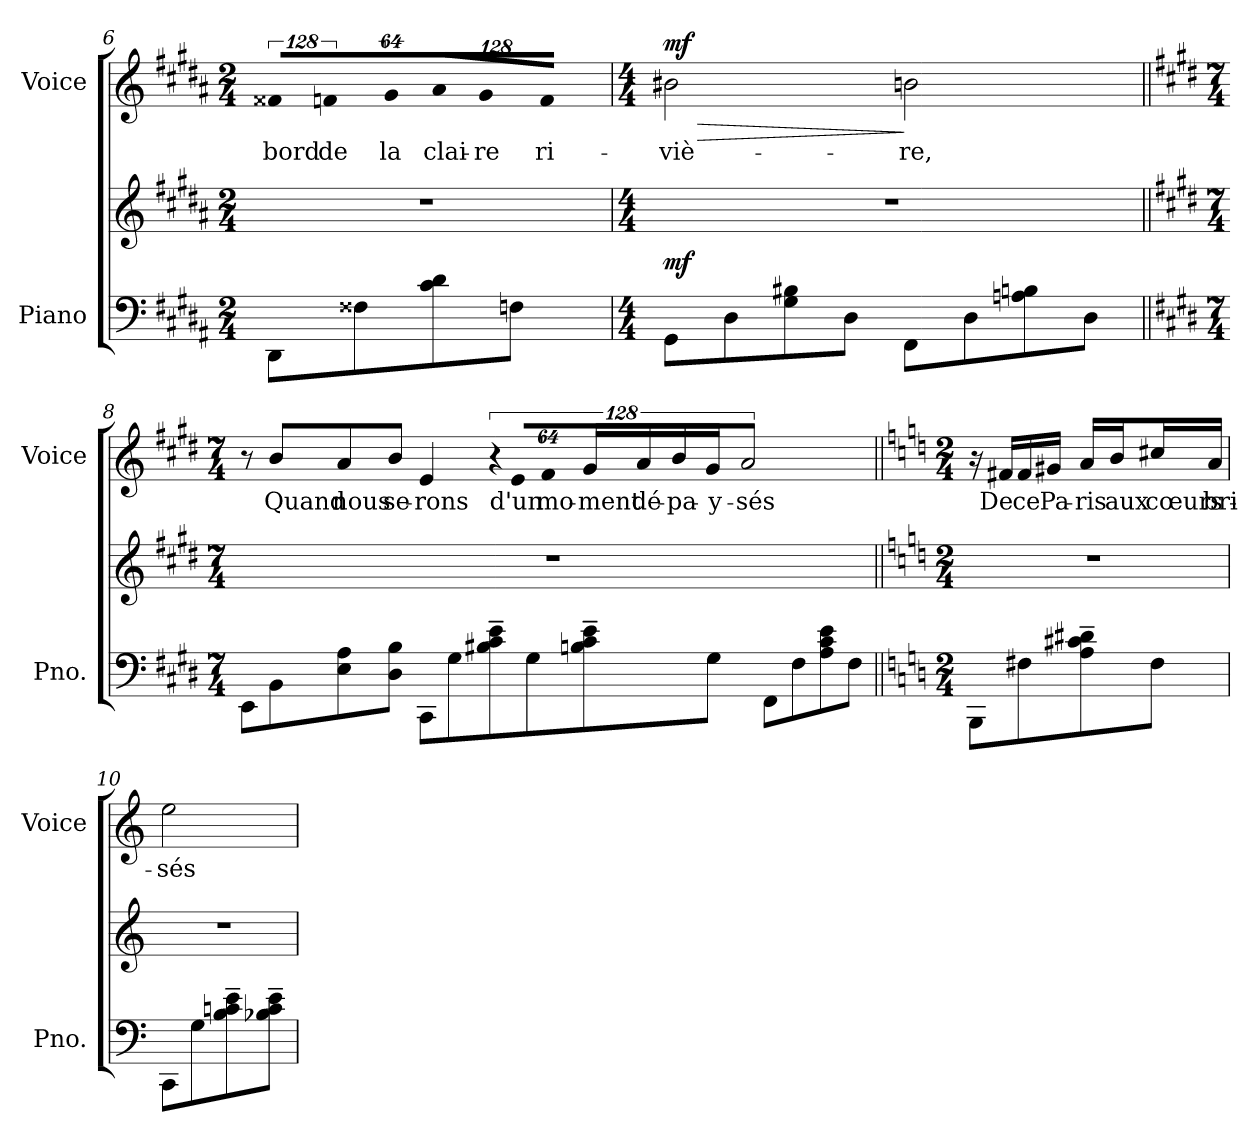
**kern	**kern	**dynam	**kern	**text	**dynam
*part2	*part2	*part2	*part1	*part1	*part1
*staff3	*staff2	*staff2/3	*staff1	*staff1	*staff1
*I"Piano	*	*	*I"Voice	*	*
*I'Pno.	*	*	*I'Voice	*	*
*clefF4	*clefG2	*	*clefG2	*	*
*k[f#c#g#d#a#]	*k[f#c#g#d#a#]	*	*k[f#c#g#d#a#]	*	*
*B:	*B:	*	*B:	*	*
*M2/4	*M2/4	*	*M2/4	*	*
=6	=6	=6	=6	=6	=6
!	!LO:N:vis=1	!	!LO:N:vis=8	!	!
!	!	!	!	!LO:LY:b:color=#000000	!
8DD#i\L	2r	.	1024%85f##Xi/L	bord	.
!	!	!	!LO:N:vis=8	!	!
!	!	!	!	!LO:LY:b:color=#000000	!
.	.	.	1024%85fi/	de	.
8F##Xi\	.	.	.	.	.
!	!	!	!LO:N:vis=8	!	!
!	!	!	!	!LO:LY:b:color=#000000	!
.	.	.	512%43g#i/J	la	.
!	!	!	!LO:N:vis=8	!	!
!	!	!	!	!LO:LY:b:color=#000000	!
8c#i\ 8d#i	.	.	1024%85a#i/L	clai-	.
!	!	!	!LO:N:vis=8	!	!
!	!	!	!	!LO:LY:b:color=#000000	!
.	.	.	1024%85g#i/	-re	.
8Fi\J	.	.	.	.	.
!	!	!	!LO:N:vis=8	!	!
!	!	!	!	!LO:LY:b:color=#000000	!
.	.	.	512%43fi/J	ri-	.
!!LO:PB:g=z
=7	=7	=7	=7	=7	=7
*M4/4	*M4/4	*	*M4/4	*	*
!	!	!	!	!LO:LY:b:color=#000000	!LO:HP:b
8GG#i\L	1r	mf	2b#Xi\	-viè-	> mf
8D#i\	.	.	.	.	.
8G#i\ 8B#Xi	.	.	.	.	.
8D#i\J	.	.	.	.	.
!	!	!	!	!LO:LY:b:color=#000000	!
8FF#i\L	.	.	2bni\	-re,	]
8D#i\	.	.	.	.	.
8Ani\ 8Bni	.	.	.	.	.
8D#i\J	.	.	.	.	.
!!LO:LB:g=z
=8||	=8||	=8||	=8||	=8||	=8||
*k[f#c#g#d#]	*k[f#c#g#d#]	*	*k[f#c#g#d#]	*	*
*E:	*E:	*	*E:	*	*
*M7/4	*M7/4	*	*M7/4	*	*
!	!LO:N:vis=1	!	!	!	!
8EEi\L	1..r	.	8r	.	.
!	!	!	!	!LO:LY:b:color=#000000	!
8BBi\	.	.	8bi/L	Quand	.
!	!	!	!	!LO:LY:b:color=#000000	!
8Ei\ 8Ai	.	.	8ai/	nous	.
!	!	!	!	!LO:LY:b:color=#000000	!
8D#i\ 8BiJ	.	.	8bi/J	se-	.
!	!	!	!	!LO:LY:b:color=#000000	!
8CC#i\L	.	.	4ei/	-rons	.
8G#i\	.	.	.	.	.
!	!	!	!LO:N:vis=8	!	!
8B#Xi\~ 8c#i~ 8ei~	.	.	1024%85r	.	.
!	!	!	!LO:N:vis=8	!	!
!	!	!	!	!LO:LY:b:color=#000000	!
.	.	.	1024%85ei/L	d'un	.
8G#i\	.	.	.	.	.
!	!	!	!LO:N:vis=8	!	!
!	!	!	!	!LO:LY:b:color=#000000	!
.	.	.	512%43f#i/J	mo-	.
!	!	!	!	!LO:LY:b:color=#000000	!
8Bni\~ 8c#i~ 8ei~	.	.	16g#i/LL	-ment	.
!	!	!	!	!LO:LY:b:color=#000000	!
.	.	.	16ai/	dé-	.
!	!	!	!	!LO:LY:b:color=#000000	!
8G#i\J	.	.	16bi/	-pa-	.
!	!	!	!	!LO:LY:b:color=#000000	!
.	.	.	16g#i/JJ	-y-	.
!	!	!	!	!LO:LY:b:color=#000000	!
8FF#i\L	.	.	2ai/	-sés	.
8F#i\	.	.	.	.	.
8Ai\ 8c#i 8ei	.	.	.	.	.
8F#i\J	.	.	.	.	.
!!LO:LB:g=z
=9||	=9||	=9||	=9||	=9||	=9||
*k[]	*k[]	*	*k[]	*	*
*C:	*C:	*	*C:	*	*
*M2/4	*M2/4	*	*M2/4	*	*
!	!LO:N:vis=1	!	!	!	!
8BBBi\L	2r	.	16r	.	.
!	!	!	!	!LO:LY:b:color=#000000	!
.	.	.	16f#Xi/LL	De	.
!	!	!	!	!LO:LY:b:color=#000000	!
8F#Xi\	.	.	16f#i/	ce	.
!	!	!	!	!LO:LY:b:color=#000000	!
.	.	.	16g#Xi/JJ	Pa-	.
!	!	!	!	!LO:LY:b:color=#000000	!
8Ai\~ 8c#Xi~ 8d#Xi~	.	.	16ai/LL	-ris	.
!	!	!	!	!LO:LY:b:color=#000000	!
.	.	.	16bi/J	aux	.
!	!	!	!	!LO:LY:b:color=#000000	!
8F#i\J	.	.	16cc#Xi/L	cœurs	.
!	!	!	!	!LO:LY:b:color=#000000	!
.	.	.	16ai/JJ	bri-	.
=10	=10	=10	=10	=10	=10
!	!LO:N:vis=1	!	!	!	!
!	!	!	!	!LO:LY:b:color=#000000	!
8CCi\L	2r	.	2eei\	-sés	.
8Gi\	.	.	.	.	.
8Bi\~ 8cni~ 8ei~	.	.	.	.	.
8B-Xi\~ 8ci~ 8ei~J	.	.	.	.	.
=	=	=	=	=	=
*-	*-	*-	*-	*-	*-
